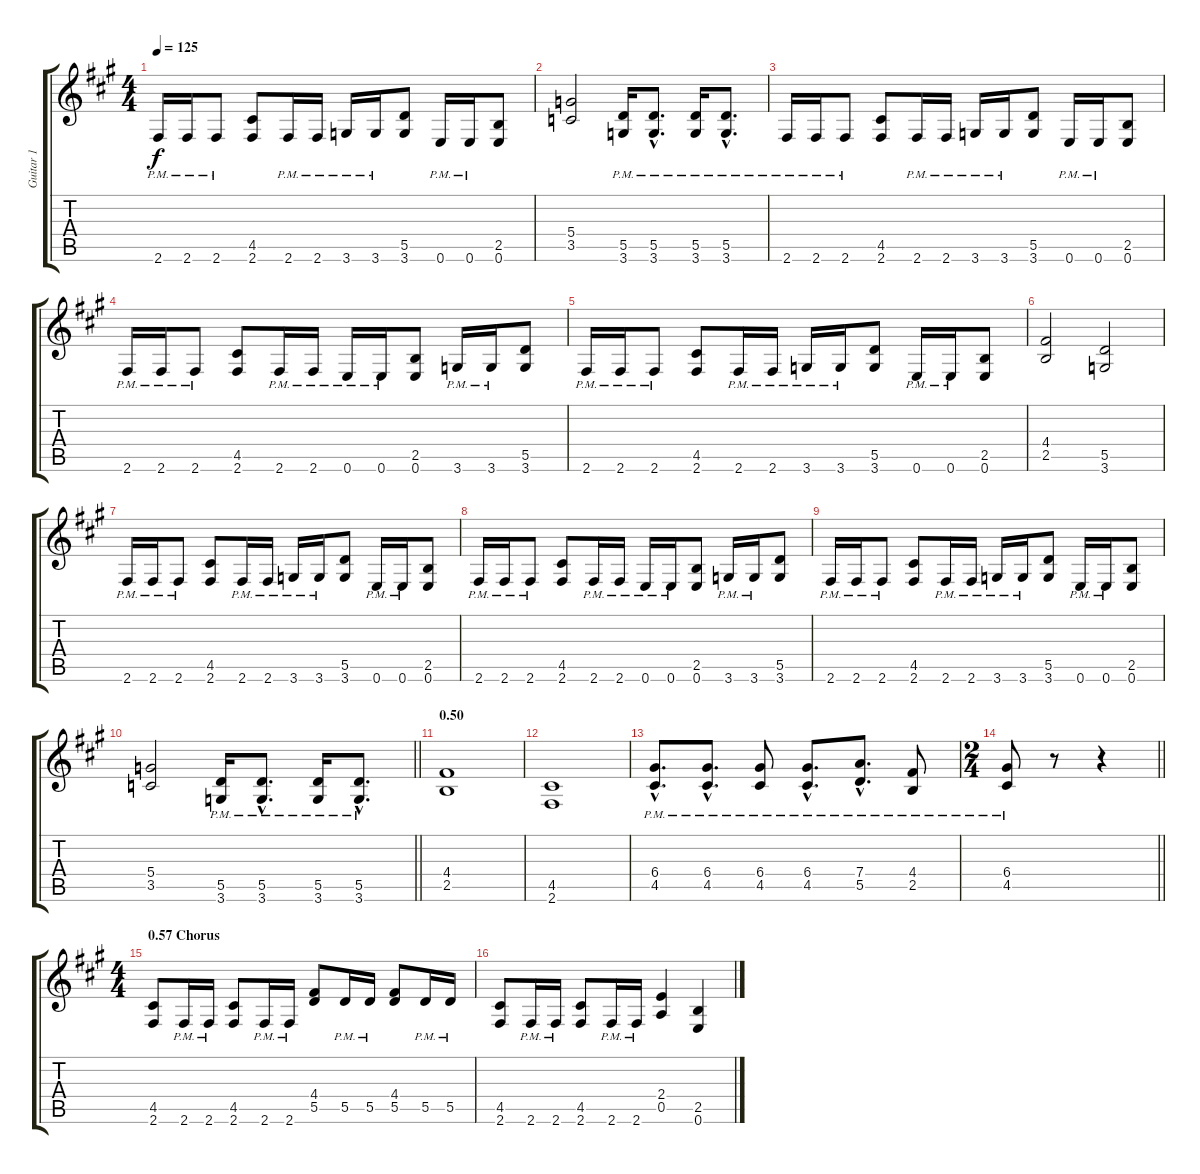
\track ("Guitar 1" "Guitar 1") {instrument distortionguitar}
\staff {score tabs}
\tuning (E4 B3 G3 D3 A2 E2) {hide}
\ts (4 4)
\tempo 125
\clef g2
\ks f#minor
2.6{pm}.16{dy f} 2.6{pm}.16 2.6{pm}.8 (4.5 2.6).8 2.6{pm}.16 2.6{pm}.16 3.6{pm}.16 3.6{pm}.16 (5.5 3.6).8 0.6{pm}.16 0.6{pm}.16 (2.5 0.6).8 |
(5.4 3.5).2 (5.5 3.6{pm}).16 (5.5{hac pm} 3.6{hac pm}).8{d} (5.5{pm} 3.6{pm}).16 (5.5{hac pm} 3.6{hac pm}).8{d} |
2.6{pm}.16 2.6{pm}.16 2.6{pm}.8 (4.5 2.6).8 2.6{pm}.16 2.6{pm}.16 3.6{pm}.16 3.6{pm}.16 (5.5 3.6).8 0.6{pm}.16 0.6{pm}.16 (2.5 0.6).8 |
2.6{pm}.16 2.6{pm}.16 2.6{pm}.8 (4.5 2.6).8 2.6{pm}.16 2.6{pm}.16 0.6{pm}.16 0.6{pm}.16 (2.5 0.6).8 3.6{pm}.16 3.6{pm}.16 (5.5 3.6).8 |
2.6{pm}.16 2.6{pm}.16 2.6{pm}.8 (4.5 2.6).8 2.6{pm}.16 2.6{pm}.16 3.6{pm}.16 3.6{pm}.16 (5.5 3.6).8 0.6{pm}.16 0.6{pm}.16 (2.5 0.6).8 |
(4.4 2.5).2 (5.5 3.6).2 |
2.6{pm}.16 2.6{pm}.16 2.6{pm}.8 (4.5 2.6).8 2.6{pm}.16 2.6{pm}.16 3.6{pm}.16 3.6{pm}.16 (5.5 3.6).8 0.6{pm}.16 0.6{pm}.16 (2.5 0.6).8 |
2.6{pm}.16 2.6{pm}.16 2.6{pm}.8 (4.5 2.6).8 2.6{pm}.16 2.6{pm}.16 0.6{pm}.16 0.6{pm}.16 (2.5 0.6).8 3.6{pm}.16 3.6{pm}.16 (5.5 3.6).8 |
2.6{pm}.16 2.6{pm}.16 2.6{pm}.8 (4.5 2.6).8 2.6{pm}.16 2.6{pm}.16 3.6{pm}.16 3.6{pm}.16 (5.5 3.6).8 0.6{pm}.16 0.6{pm}.16 (2.5 0.6).8 |
\barLineRight lightlight
(5.4 3.5).2 (5.5 3.6{pm}).16 (5.5{hac pm} 3.6{hac pm}).8{d} (5.5{pm} 3.6{pm}).16 (5.5{hac pm} 3.6{hac pm}).8{d} |
\section ("" "0.50")
(4.4 2.5).1 |
(4.5 2.6).1 |
(6.4{hac pm} 4.5{hac pm}).8{d} (6.4{hac pm} 4.5{hac pm}).8{d} (6.4{pm} 4.5{pm}).8 (6.4{hac pm} 4.5{hac pm}).8{d} (7.4{hac pm} 5.5{hac pm}).8{d} (4.4{pm} 2.5{pm}).8 |
\ts (2 4)
\barLineRight lightlight
(6.4{pm} 4.5{pm}).8 r.8 r.4 |
\ts (4 4)
\section ("" "0.57 Chorus")
(4.5 2.6).8 2.6{pm}.16 2.6{pm}.16 (4.5 2.6).8 2.6{pm}.16 2.6{pm}.16 (4.4 5.5).8 5.5{pm}.16 5.5{pm}.16 (4.4 5.5).8 5.5{pm}.16 5.5{pm}.16 |
(4.5 2.6).8 2.6{pm}.16 2.6{pm}.16 (4.5 2.6).8 2.6{pm}.16 2.6{pm}.16 (2.4 0.5).4 (2.5 0.6).4
